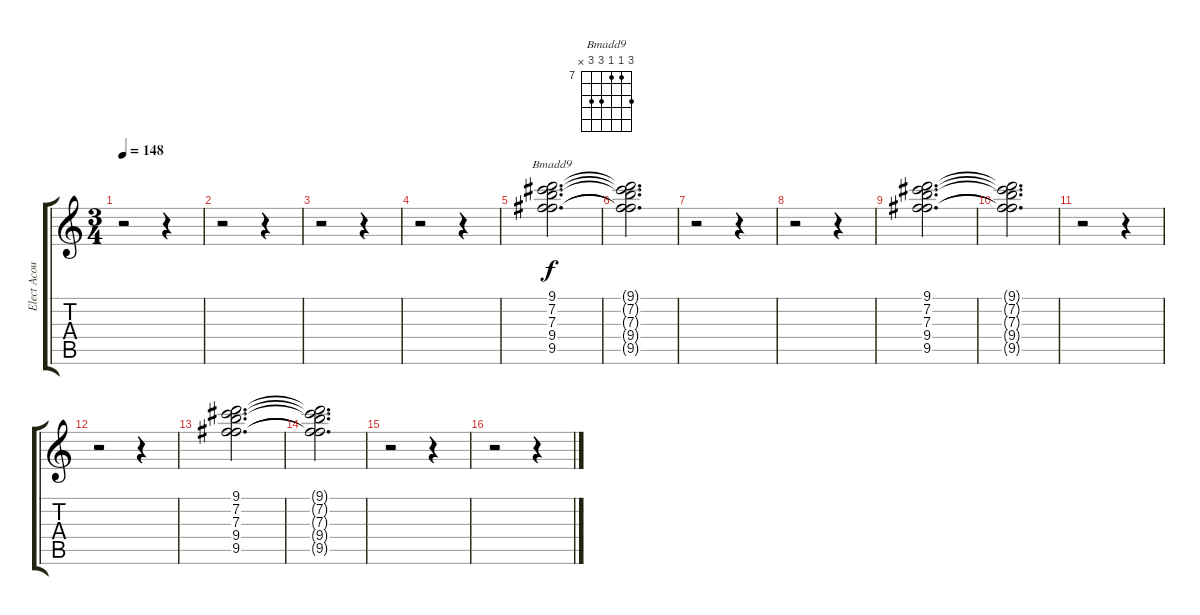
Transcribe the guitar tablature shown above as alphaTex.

\track ("Elect Acoust Fills" "Elect Acou") {instrument acousticguitarsteel}
\staff {score tabs}
\tuning (E4 B3 G4 D4 A3 E3) {hide}
\chord ("Bmadd9" 9 7 7 9 9 x) {firstfret 7}
\ts (3 4)
\tempo 148
\clef g2
\ks c
r.2{dy f} r.4 |
r.2 r.4 |
r.2 r.4 |
r.2 r.4 |
(9.1 7.2 7.3 9.4 9.5).2{d ch "Bmadd9"} |
(9.1{t} 7.2{t} 7.3{t} 9.4{t} 9.5{t}).2{d} |
r.2 r.4 |
r.2 r.4 |
(9.1 7.2 7.3 9.4 9.5).2{d} |
(9.1{t} 7.2{t} 7.3{t} 9.4{t} 9.5{t}).2{d} |
r.2 r.4 |
r.2 r.4 |
(9.1 7.2 7.3 9.4 9.5).2{d} |
(9.1{t} 7.2{t} 7.3{t} 9.4{t} 9.5{t}).2{d} |
r.2 r.4 |
r.2 r.4
